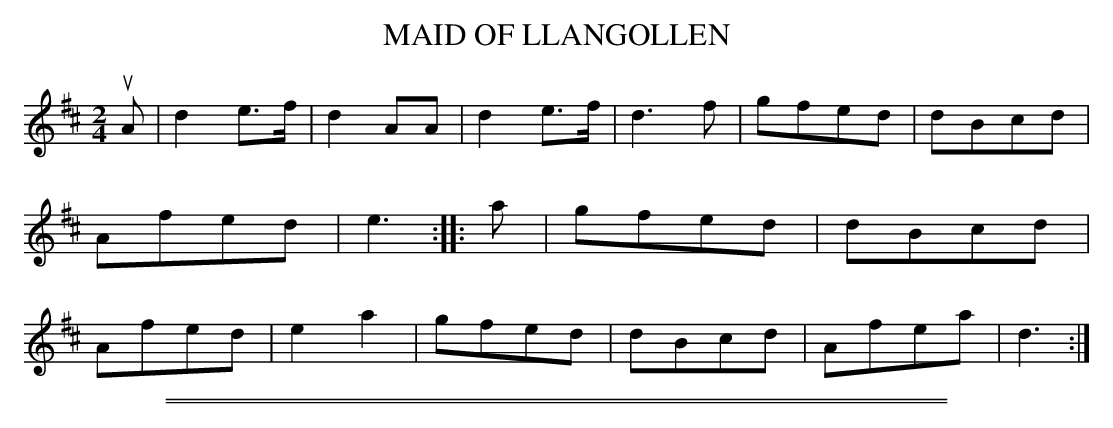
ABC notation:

X:1
T: MAID OF LLANGOLLEN
M: 2/4
L: 1/8
K: D
uA |\
d2e>f | d2AA | d2e>f | d3f |\
gfed | dBcd | Afed | e3 ::\
a |\
gfed | dBcd | Afed | e2a2 |\
gfed | dBcd | Afea | d3 :|
